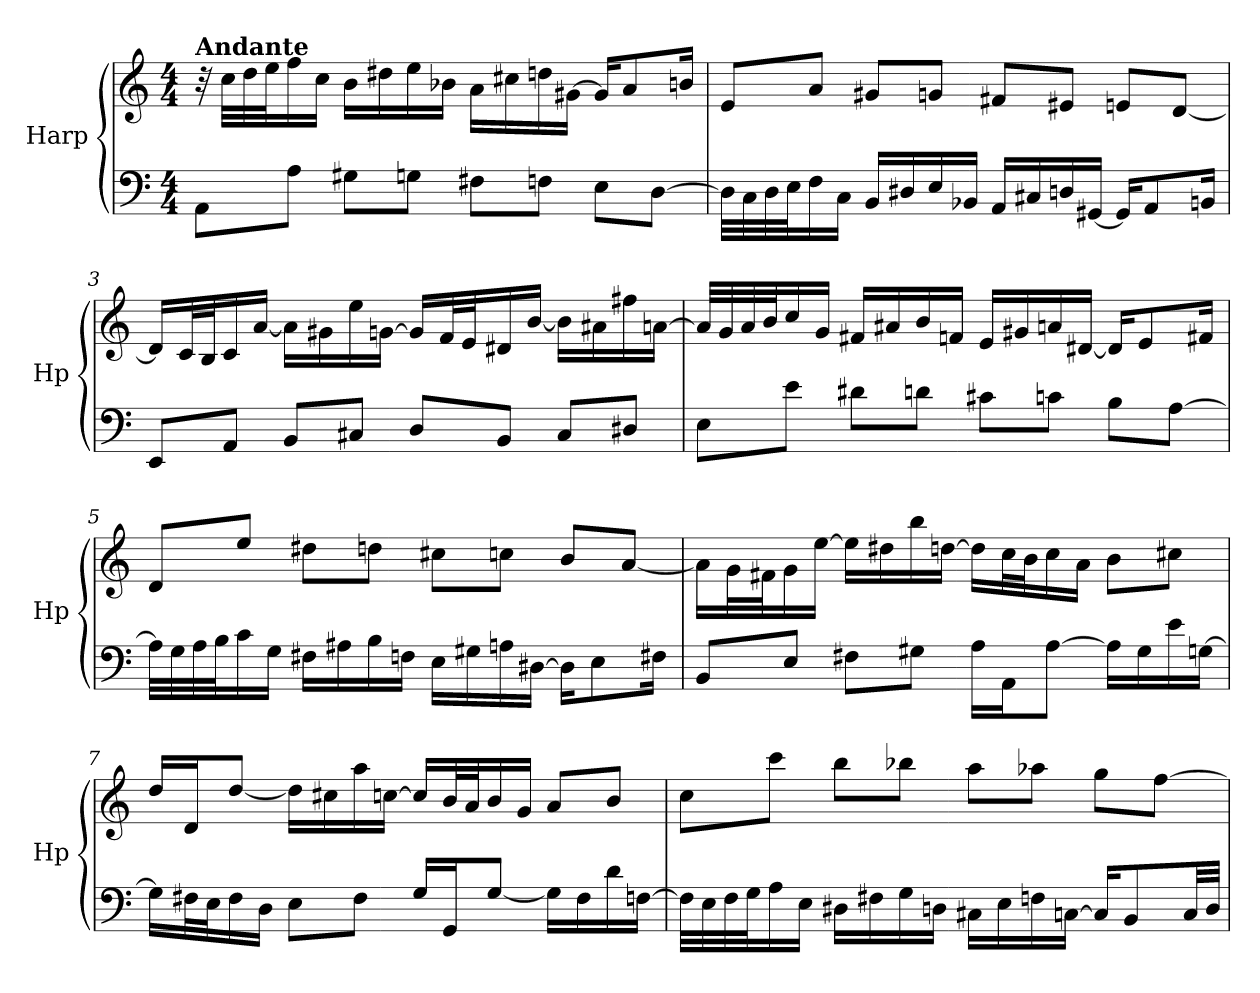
**kern	**kern
*part1	*part1
*staff2	*staff1
*I"Harp	*
*I'Hp	*
*clefF4	*clefG2
*k[]	*k[]
*M4/4	*M4/4
=1	=1
!	!LO:TX:a:B:t=Andante
8AA\L	32r
.	32cc\LLL
.	32dd\
.	32ee\J
8A\J	16ff\
.	16cc\JJ
8G#X\L	16b\LL
.	16dd#X\
8Gn\J	16ee\
.	16b-X\JJ
8F#X\L	16a\LL
.	16cc#X\
8Fn\J	16ddn\
.	[16g#X\JJ
8E\L	16g#/KL]
.	8a/
[8D\J	.
.	16bn/Jk
=2	=2
32D\LLL]	8e/L
32C\	.
32D\	.
32E\J	.
16F\	8a/J
16C\JJ	.
16BB/LL	8g#X/L
16D#X/	.
16E/	8gn/J
16BB-X/JJ	.
16AA/LL	8f#X/L
16C#X/	.
16Dn/	8e#X/J
[16GG#X/JJ	.
16GG#/KL]	8en/L
8AA/	.
.	[8d/J
16BBn/Jk	.
!!LO:LB:g=z
=3	=3
8EE/L	16d/LL]
.	32c/L
.	32B/J
8AA/J	16c/
.	[16a/JJ
8BB/L	16a\LL]
.	16g#X\
8C#X/J	16ee\
.	[16gn\JJ
8D/L	16g/LL]
.	32f/L
.	32e/J
8BB/J	16d#X/
.	[16b/JJ
8C#/L	16b\LL]
.	16a#X\
8D#X/J	16ff#X\
.	[16an\JJ
=4	=4
8E\L	32a/LLL]
.	32g/
.	32a/
.	32b/J
8e\J	16cc/
.	16g/JJ
8d#X\L	16f#X/LL
.	16a#X/
8dn\J	16b/
.	16fn/JJ
8c#X\L	16e/LL
.	16g#X/
8cn\J	16an/
.	[16d#X/JJ
8B\L	16d#/KL]
.	8e/
[8A\J	.
.	16f#X/Jk
!!LO:LB:g=z
=5	=5
32A\LLL]	8d/L
32G\	.
32A\	.
32B\J	.
16c\	8ee/J
16G\JJ	.
16F#X\LL	8dd#X\L
16A#X\	.
16B\	8ddn\J
16Fn\JJ	.
16E\LL	8cc#X\L
16G#X\	.
16An\	8ccn\J
[16D#X\JJ	.
16D#\KL]	8b/L
8E\	.
.	[8a/J
16F#X\Jk	.
=6	=6
8BB/L	16a\LL]
.	32g\L
.	32f#X\J
8E/J	16g\
.	[16ee\JJ
8F#X\L	16ee\LL]
.	16dd#X\
8G#X\J	16bb\
.	[16ddn\JJ
16A\LL	16dd\LL]
16AA\J	32cc\L
.	32b\J
[8A\J	16cc\
.	16a\JJ
16A\LL]	8b\L
16G#\	.
16e\	8cc#X\J
[16Gn\JJ	.
!!LO:LB:g=z
=7	=7
16G\LL]	16dd/LL
32F#X\L	16d/J
32E\J	.
16F#\	[8dd/J
16D\JJ	.
8E\L	16dd\LL]
.	16cc#X\
8F#\J	16aa\
.	[16ccn\JJ
16G/LL	16cc/LL]
16GG/J	32b/L
.	32a/J
[8G/J	16b/
.	16g/JJ
16G\LL]	8a/L
16F#\	.
16d\	8b/J
[16Fn\JJ	.
=8	=8
32F\LLL]	8cc\L
32E\	.
32F\	.
32G\J	.
16A\	8ccc\J
16E\JJ	.
16D#X\LL	8bb\L
16F#X\	.
16G\	8bb-X\J
16Dn\JJ	.
16C#X\LL	8aa\L
16E\	.
16Fn\	8aa-X\J
[16Cn\JJ	.
16C/KL]	8gg\L
8BB/	.
.	[8ff\J
32C/LL	.
32D/JJJ	.
=	=
*-	*-
